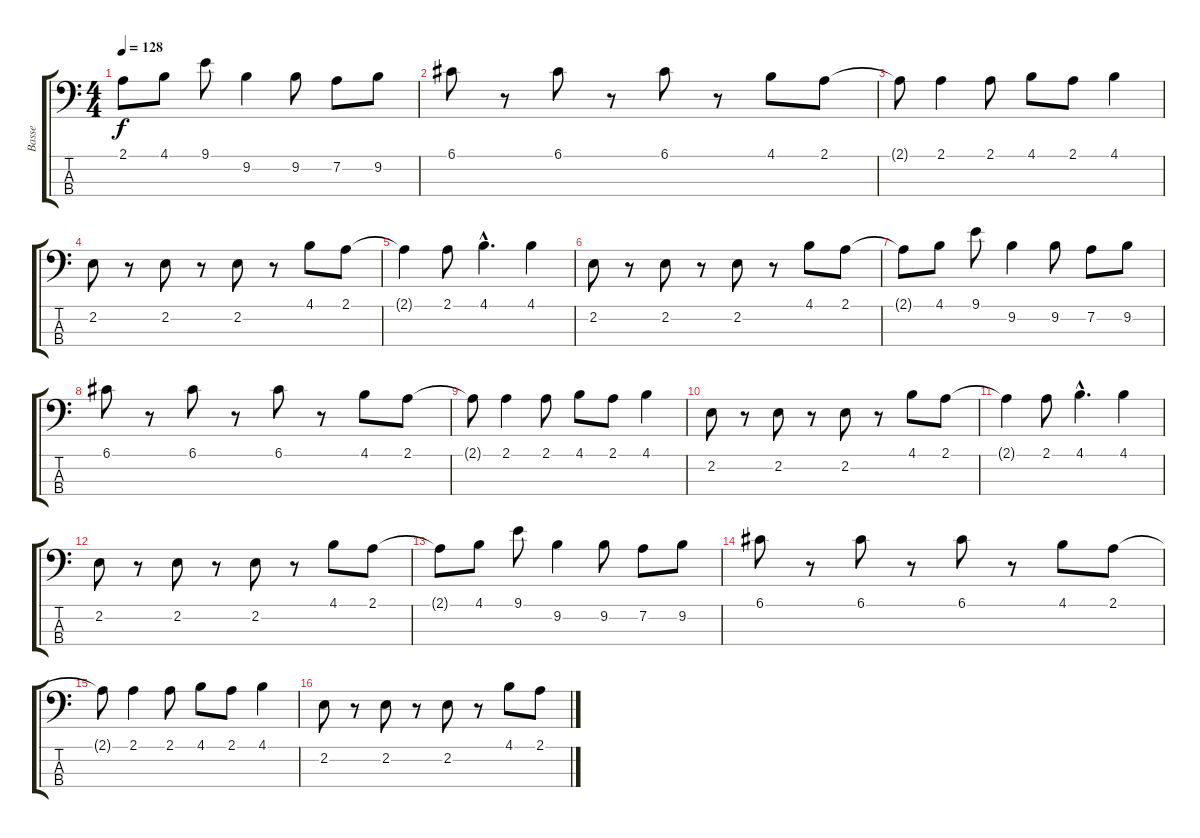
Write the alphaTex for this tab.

\track ("Basse" "Basse") {instrument electricbasspick}
\staff {score tabs}
\tuning (G2 D2 A1 E1) {hide}
\ts (4 4)
\tempo 128
\clef f4
\ks c
2.1{t}.8{dy f} 4.1.8 9.1.8 9.2.4 9.2.8 7.2.8 9.2.8 |
6.1.8 r.8 6.1.8 r.8 6.1.8 r.8 4.1.8 2.1.8 |
2.1{t}.8 2.1.4 2.1.8 4.1.8 2.1.8 4.1.4 |
2.2.8 r.8 2.2.8 r.8 2.2.8 r.8 4.1.8 2.1.8 |
2.1{t}.4 2.1.8 4.1{hac}.4{d} 4.1.4 |
2.2.8 r.8 2.2.8 r.8 2.2.8 r.8 4.1.8 2.1.8 |
2.1{t}.8 4.1.8 9.1.8 9.2.4 9.2.8 7.2.8 9.2.8 |
6.1.8 r.8 6.1.8 r.8 6.1.8 r.8 4.1.8 2.1.8 |
2.1{t}.8 2.1.4 2.1.8 4.1.8 2.1.8 4.1.4 |
2.2.8 r.8 2.2.8 r.8 2.2.8 r.8 4.1.8 2.1.8 |
2.1{t}.4 2.1.8{volume 16} 4.1{hac}.4{d volume 15} 4.1.4{volume 15} |
2.2.8{volume 14} r.8 2.2.8{volume 14} r.8 2.2.8{volume 14} r.8 4.1.8{volume 13} 2.1.8{volume 13} |
2.1{t}.8 4.1.8{volume 13} 9.1.8{volume 13} 9.2.4{volume 12} 9.2.8{volume 12} 7.2.8{volume 12} 9.2.8{volume 12} |
6.1.8{volume 12} r.8 6.1.8{volume 11} r.8 6.1.8{volume 11} r.8 4.1.8{volume 10} 2.1.8{volume 10} |
2.1{t}.8 2.1.4{volume 10} 2.1.8{volume 10} 4.1.8{volume 10} 2.1.8{volume 9} 4.1.4{volume 9} |
2.2.8{volume 9} r.8 2.2.8{volume 8} r.8 2.2.8{volume 8} r.8 4.1.8{volume 8} 2.1.8{volume 8}
